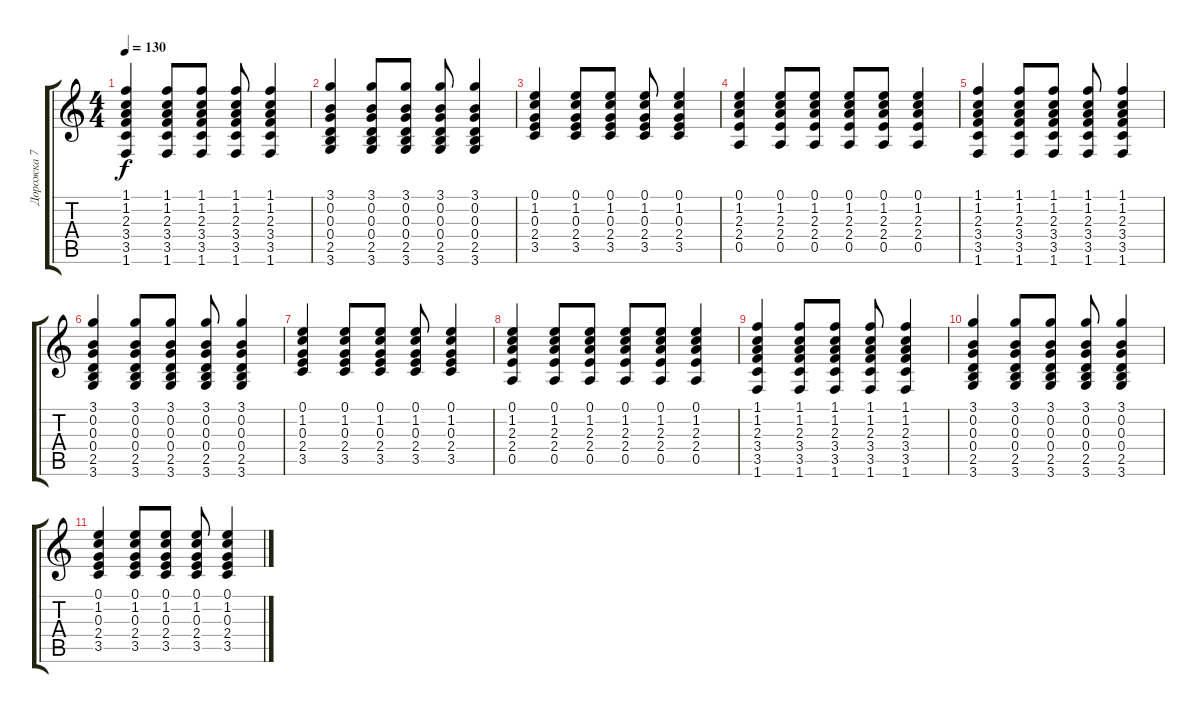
\track ("Дорожка 7" "Дорожка 7") {instrument acousticguitarsteel}
\staff {score tabs}
\tuning (E4 B3 G3 D3 A2 E2) {hide}
\ts (4 4)
\tempo 130
\clef g2
\ks c
(1.1 1.2 2.3 3.4 3.5 1.6).4{dy f} (1.1 1.2 2.3 3.4 3.5 1.6).8 (1.1 1.2 2.3 3.4 3.5 1.6).8 (1.1 1.2 2.3 3.4 3.5 1.6).8 (1.1 1.2 2.3 3.4 3.5 1.6).4 |
(3.1 0.2 0.3 0.4 2.5 3.6).4 (3.1 0.2 0.3 0.4 2.5 3.6).8 (3.1 0.2 0.3 0.4 2.5 3.6).8 (3.1 0.2 0.3 0.4 2.5 3.6).8 (3.1 0.2 0.3 0.4 2.5 3.6).4 |
(0.1 1.2 0.3 2.4 3.5).4 (0.1 1.2 0.3 2.4 3.5).8 (0.1 1.2 0.3 2.4 3.5).8 (0.1 1.2 0.3 2.4 3.5).8 (0.1 1.2 0.3 2.4 3.5).4 |
(0.1 1.2 2.3 2.4 0.5).4 (0.1 1.2 2.3 2.4 0.5).8 (0.1 1.2 2.3 2.4 0.5).8 (0.1 1.2 2.3 2.4 0.5).8 (0.1 1.2 2.3 2.4 0.5).8 (0.1 1.2 2.3 2.4 0.5).4 |
(1.1 1.2 2.3 3.4 3.5 1.6).4 (1.1 1.2 2.3 3.4 3.5 1.6).8 (1.1 1.2 2.3 3.4 3.5 1.6).8 (1.1 1.2 2.3 3.4 3.5 1.6).8 (1.1 1.2 2.3 3.4 3.5 1.6).4 |
(3.1 0.2 0.3 0.4 2.5 3.6).4 (3.1 0.2 0.3 0.4 2.5 3.6).8 (3.1 0.2 0.3 0.4 2.5 3.6).8 (3.1 0.2 0.3 0.4 2.5 3.6).8 (3.1 0.2 0.3 0.4 2.5 3.6).4 |
(0.1 1.2 0.3 2.4 3.5).4 (0.1 1.2 0.3 2.4 3.5).8 (0.1 1.2 0.3 2.4 3.5).8 (0.1 1.2 0.3 2.4 3.5).8 (0.1 1.2 0.3 2.4 3.5).4 |
(0.1 1.2 2.3 2.4 0.5).4 (0.1 1.2 2.3 2.4 0.5).8 (0.1 1.2 2.3 2.4 0.5).8 (0.1 1.2 2.3 2.4 0.5).8 (0.1 1.2 2.3 2.4 0.5).8 (0.1 1.2 2.3 2.4 0.5).4 |
(1.1 1.2 2.3 3.4 3.5 1.6).4 (1.1 1.2 2.3 3.4 3.5 1.6).8 (1.1 1.2 2.3 3.4 3.5 1.6).8 (1.1 1.2 2.3 3.4 3.5 1.6).8 (1.1 1.2 2.3 3.4 3.5 1.6).4 |
(3.1 0.2 0.3 0.4 2.5 3.6).4 (3.1 0.2 0.3 0.4 2.5 3.6).8 (3.1 0.2 0.3 0.4 2.5 3.6).8 (3.1 0.2 0.3 0.4 2.5 3.6).8 (3.1 0.2 0.3 0.4 2.5 3.6).4 |
(0.1 1.2 0.3 2.4 3.5).4 (0.1 1.2 0.3 2.4 3.5).8 (0.1 1.2 0.3 2.4 3.5).8 (0.1 1.2 0.3 2.4 3.5).8 (0.1 1.2 0.3 2.4 3.5).4
